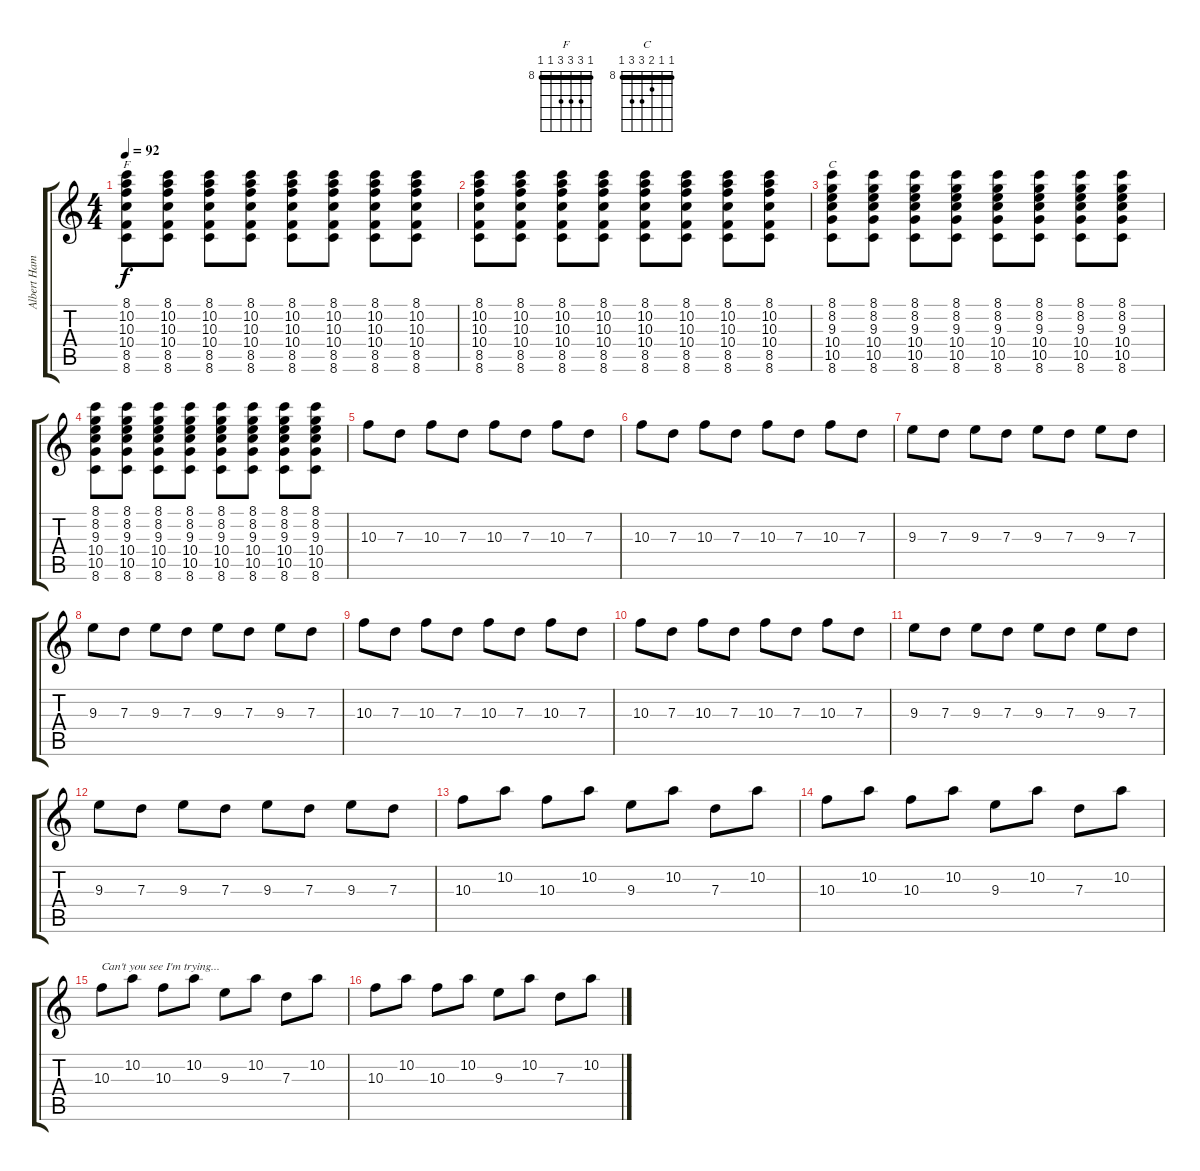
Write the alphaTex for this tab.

\track ("Albert Hammond Jr." "Albert Ham") {instrument electricguitarclean}
\staff {score tabs}
\tuning (E4 B3 G3 D3 A2 E2) {hide}
\chord ("F" 8 10 10 10 8 8) {firstfret 8 barre 8}
\chord ("C" 8 8 9 10 10 8) {firstfret 8 barre 8}
\ts (4 4)
\tempo 92
\clef g2
\ks c
(8.1 10.2 10.3 10.4 8.5 8.6).8{ch "F" dy f} (8.1 10.2 10.3 10.4 8.5 8.6).8 (8.1 10.2 10.3 10.4 8.5 8.6).8 (8.1 10.2 10.3 10.4 8.5 8.6).8 (8.1 10.2 10.3 10.4 8.5 8.6).8 (8.1 10.2 10.3 10.4 8.5 8.6).8 (8.1 10.2 10.3 10.4 8.5 8.6).8 (8.1 10.2 10.3 10.4 8.5 8.6).8 |
(8.1 10.2 10.3 10.4 8.5 8.6).8 (8.1 10.2 10.3 10.4 8.5 8.6).8 (8.1 10.2 10.3 10.4 8.5 8.6).8 (8.1 10.2 10.3 10.4 8.5 8.6).8 (8.1 10.2 10.3 10.4 8.5 8.6).8 (8.1 10.2 10.3 10.4 8.5 8.6).8 (8.1 10.2 10.3 10.4 8.5 8.6).8 (8.1 10.2 10.3 10.4 8.5 8.6).8 |
(8.1 8.2 9.3 10.4 10.5 8.6).8{ch "C"} (8.1 8.2 9.3 10.4 10.5 8.6).8 (8.1 8.2 9.3 10.4 10.5 8.6).8 (8.1 8.2 9.3 10.4 10.5 8.6).8 (8.1 8.2 9.3 10.4 10.5 8.6).8 (8.1 8.2 9.3 10.4 10.5 8.6).8 (8.1 8.2 9.3 10.4 10.5 8.6).8 (8.1 8.2 9.3 10.4 10.5 8.6).8 |
(8.1 8.2 9.3 10.4 10.5 8.6).8 (8.1 8.2 9.3 10.4 10.5 8.6).8 (8.1 8.2 9.3 10.4 10.5 8.6).8 (8.1 8.2 9.3 10.4 10.5 8.6).8 (8.1 8.2 9.3 10.4 10.5 8.6).8 (8.1 8.2 9.3 10.4 10.5 8.6).8 (8.1 8.2 9.3 10.4 10.5 8.6).8 (8.1 8.2 9.3 10.4 10.5 8.6).8 |
10.3.8 7.3.8 10.3.8 7.3.8 10.3.8 7.3.8 10.3.8 7.3.8 |
10.3.8 7.3.8 10.3.8 7.3.8 10.3.8 7.3.8 10.3.8 7.3.8 |
9.3.8 7.3.8 9.3.8 7.3.8 9.3.8 7.3.8 9.3.8 7.3.8 |
9.3.8 7.3.8 9.3.8 7.3.8 9.3.8 7.3.8 9.3.8 7.3.8 |
10.3.8 7.3.8 10.3.8 7.3.8 10.3.8 7.3.8 10.3.8 7.3.8 |
10.3.8 7.3.8 10.3.8 7.3.8 10.3.8 7.3.8 10.3.8 7.3.8 |
9.3.8 7.3.8 9.3.8 7.3.8 9.3.8 7.3.8 9.3.8 7.3.8 |
9.3.8 7.3.8 9.3.8 7.3.8 9.3.8 7.3.8 9.3.8 7.3.8 |
10.3.8 10.2.8 10.3.8 10.2.8 9.3.8 10.2.8 7.3.8 10.2.8 |
10.3.8 10.2.8 10.3.8 10.2.8 9.3.8 10.2.8 7.3.8 10.2.8 |
10.3.8{txt "Can't you see I'm trying..."} 10.2.8 10.3.8 10.2.8 9.3.8 10.2.8 7.3.8 10.2.8 |
10.3.8 10.2.8 10.3.8 10.2.8 9.3.8 10.2.8 7.3.8 10.2.8
